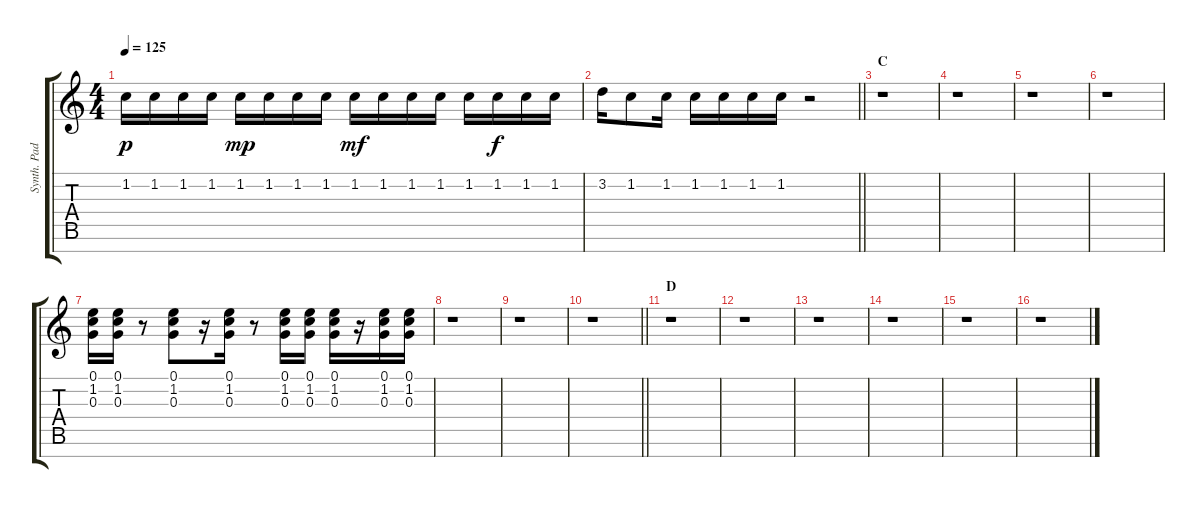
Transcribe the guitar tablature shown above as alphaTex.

\track ("Synth. Pad II" "Synth. Pad") {instrument pad1newage}
\staff {score tabs}
\tuning (E5 B4 G4 D4 A3 E3 B2) {hide}
\ts (4 4)
\tempo 125
\clef g2
\ks c
1.2.16{dy p} 1.2.16 1.2.16 1.2.16 1.2.16{dy mp} 1.2.16 1.2.16 1.2.16 1.2.16{dy mf} 1.2.16 1.2.16 1.2.16 1.2.16 1.2.16{dy f} 1.2.16 1.2.16 |
\barLineRight lightlight
3.2.16 1.2.8 1.2.16 1.2.16 1.2.16 1.2.16 1.2.16 r.2 |
\section ("" "C")
r.1 |
r.1 |
r.1 |
r.1 |
(0.1 1.2 0.3).16 (0.1 1.2 0.3).16 r.8 (0.1 1.2 0.3).8 r.16 (0.1 1.2 0.3).16 r.8 (0.1 1.2 0.3).16 (0.1 1.2 0.3).16 (0.1 1.2 0.3).16 r.16 (0.1 1.2 0.3).16 (0.1 1.2 0.3).16 |
r.1 |
r.1 |
\barLineRight lightlight
r.1 |
\section ("" "D")
r.1 |
r.1 |
r.1 |
r.1 |
r.1 |
r.1
